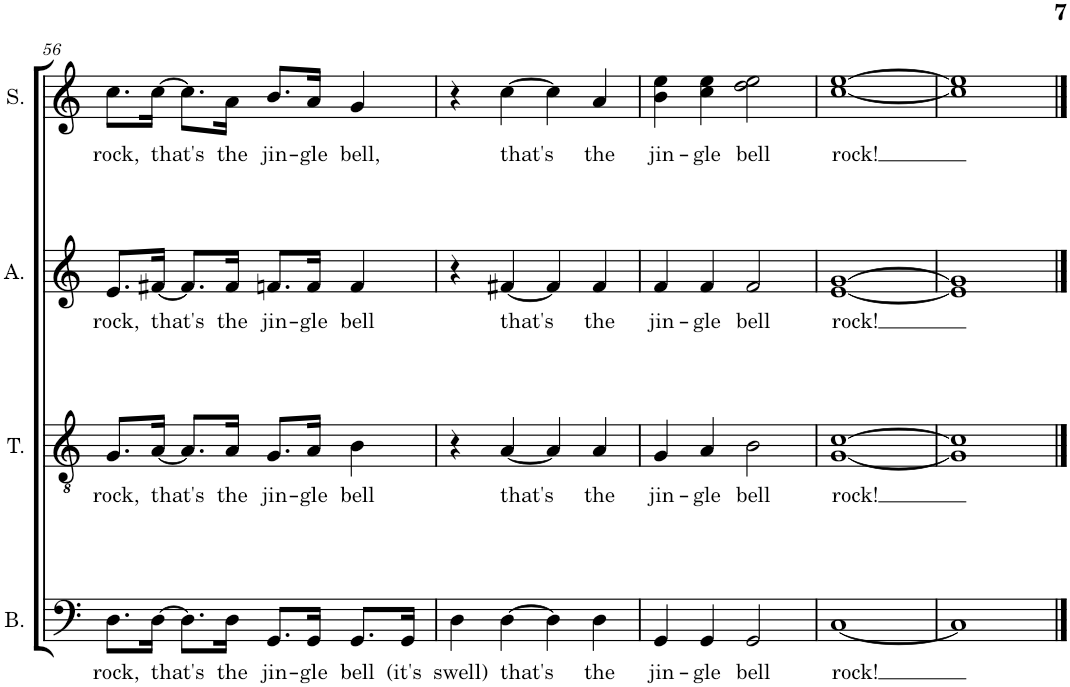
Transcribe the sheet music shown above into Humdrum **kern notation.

**kern	**text	**kern	**text	**kern	**text	**kern	**text
*part4	*part4	*part3	*part3	*part2	*part2	*part1	*part1
*staff4	*staff4	*staff3	*staff3	*staff2	*staff2	*staff1	*staff1
*I"Bass	*	*I"Tenor	*	*I"Alto	*	*I"Soprano	*
*I'B.	*	*I'T.	*	*I'A.	*	*I'S.	*
!!LO:PB:g=z
*clefF4	*	*clefGv2	*	*clefG2	*	*clefG2	*
*k[]	*	*k[]	*	*k[]	*	*k[]	*
*M4/4	*	*M4/4	*	*M4/4	*	*M4/4	*
=56	=56	=56	=56	=56	=56	=56	=56
!	!LO:LY:b	!	!LO:LY:b	!	!LO:LY:b	!	!LO:LY:b
8.D\L	rock,	8.G/L	rock,	8.e/L	rock,	8.cc\L	rock,
!	!LO:LY:b	!	!LO:LY:b	!	!LO:LY:b	!	!LO:LY:b
[16D\Jk	that's	[16A/Jk	that's	[16f#X/Jk	that's	[16cc\Jk	that's
8.D\L]	.	8.A/L]	.	8.f#/L]	.	8.cc\L]	.
!	!LO:LY:b	!	!LO:LY:b	!	!LO:LY:b	!	!LO:LY:b
16D\Jk	the	16A/Jk	the	16f#/Jk	the	16a\Jk	the
!	!LO:LY:b	!	!LO:LY:b	!	!LO:LY:b	!	!LO:LY:b
8.GG/L	-jin-	8.G/L	-jin-	8.fn/L	-jin-	8.b/L	-jin-
!	!LO:LY:b	!	!LO:LY:b	!	!LO:LY:b	!	!LO:LY:b
16GG/Jk	-gle	16A/Jk	-gle	16f/Jk	-gle	16a/Jk	-gle
!	!LO:LY:b	!	!LO:LY:b	!	!LO:LY:b	!	!LO:LY:b
8.GG/L	bell	4B\	bell	4f/	bell	4g/	bell,
!	!LO:LY:b	!	!	!	!	!	!
16GG/Jk	(it's	.	.	.	.	.	.
=57	=57	=57	=57	=57	=57	=57	=57
!	!LO:LY:b	!	!	!	!	!	!
4D\	swell)	4r	.	4r	.	4r	.
!	!LO:LY:b	!	!LO:LY:b	!	!LO:LY:b	!	!LO:LY:b
[4D\	that's	[4A/	that's	[4f#X/	that's	[4cc\	that's
4D\]	.	4A/]	.	4f#/]	.	4cc\]	.
!	!LO:LY:b	!	!LO:LY:b	!	!LO:LY:b	!	!LO:LY:b
4D\	the	4A/	the	4f#/	the	4a/	the
=58	=58	=58	=58	=58	=58	=58	=58
!	!LO:LY:b	!	!LO:LY:b	!	!LO:LY:b	!	!LO:LY:b
4GG/	jin-	4G/	jin-	4f/	jin-	4b\ 4ee\	jin-
!	!LO:LY:b	!	!LO:LY:b	!	!LO:LY:b	!	!LO:LY:b
4GG/	-gle	4A/	-gle	4f/	-gle	4cc\ 4ee\	-gle
!	!LO:LY:b	!	!LO:LY:b	!	!LO:LY:b	!	!LO:LY:b
2GG/	bell	2B\	bell	2f/	bell	2dd\ 2ee\	bell
=59	=59	=59	=59	=59	=59	=59	=59
!	!LO:LY:b	!	!LO:LY:b	!	!LO:LY:b	!	!LO:LY:b
[1C	rock!	[1G [1c	rock!	[1e [1g	rock!	[1cc [1ee	rock!
=60	=60	=60	=60	=60	=60	=60	=60
1C]	.	1G] 1c]	.	1e] 1g]	.	1cc] 1ee]	.
==	==	==	==	==	==	==	==
*-	*-	*-	*-	*-	*-	*-	*-
